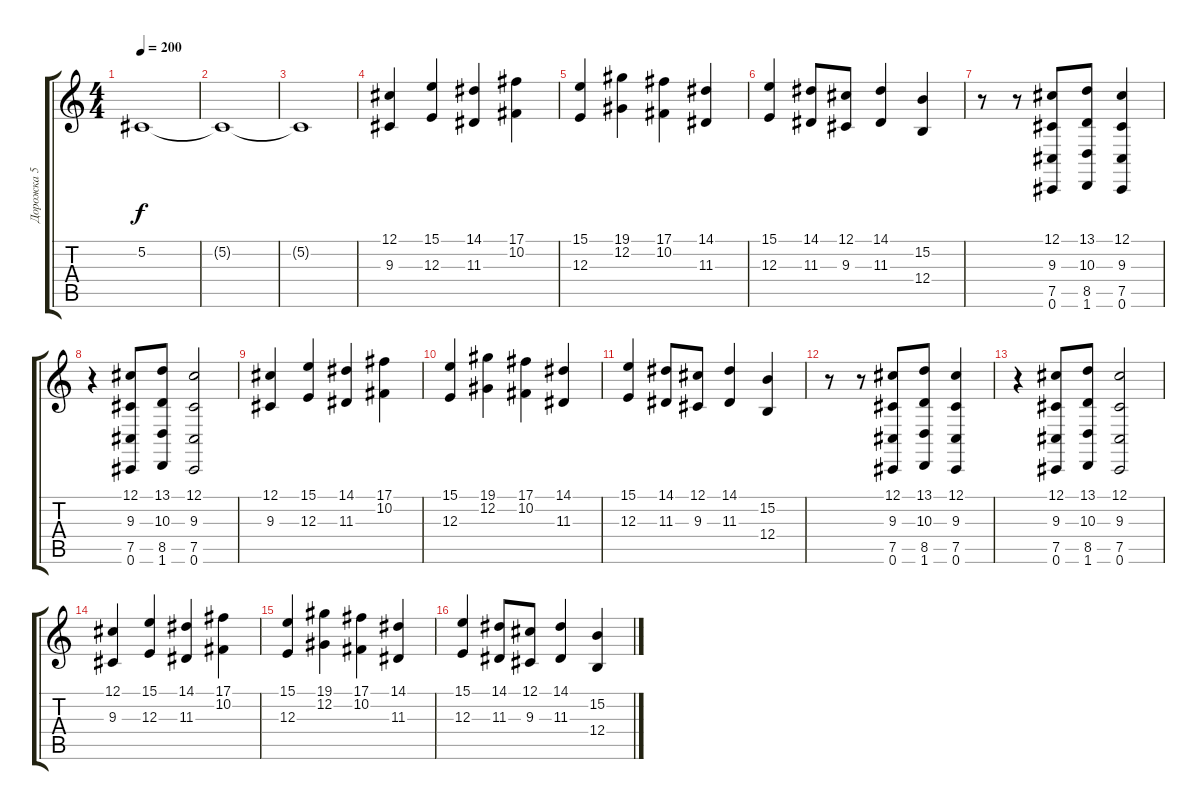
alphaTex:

\track ("Дорожка 5" "Дорожка 5") {instrument tremolostrings}
\staff {score tabs}
\tuning (Db4 Ab3 E3 B2 Gb2 Db2) {hide}
\ts (4 4)
\tempo 200
\clef g2
\ks c
5.2.1{dy f} |
5.2{t}.1 |
5.2{t}.1 |
(12.1 9.3).4 (15.1 12.3).4 (14.1 11.3).4 (17.1 10.2).4 |
(15.1 12.3).4 (19.1 12.2).4 (17.1 10.2).4 (14.1 11.3).4 |
(15.1 12.3).4 (14.1 11.3).8 (12.1 9.3).8 (14.1 11.3).4 (15.2 12.4).4 |
r.8 r.8 (12.1 9.3 7.5 0.6).8 (13.1 10.3 8.5 1.6).8 (12.1 9.3 7.5 0.6).4 |
r.4 (12.1 9.3 7.5 0.6).8 (13.1 10.3 8.5 1.6).8 (12.1 9.3 7.5 0.6).2 |
(12.1 9.3).4 (15.1 12.3).4 (14.1 11.3).4 (17.1 10.2).4 |
(15.1 12.3).4 (19.1 12.2).4 (17.1 10.2).4 (14.1 11.3).4 |
(15.1 12.3).4 (14.1 11.3).8 (12.1 9.3).8 (14.1 11.3).4 (15.2 12.4).4 |
r.8 r.8 (12.1 9.3 7.5 0.6).8 (13.1 10.3 8.5 1.6).8 (12.1 9.3 7.5 0.6).4 |
r.4 (12.1 9.3 7.5 0.6).8 (13.1 10.3 8.5 1.6).8 (12.1 9.3 7.5 0.6).2 |
(12.1 9.3).4 (15.1 12.3).4 (14.1 11.3).4 (17.1 10.2).4 |
(15.1 12.3).4 (19.1 12.2).4 (17.1 10.2).4 (14.1 11.3).4 |
(15.1 12.3).4 (14.1 11.3).8 (12.1 9.3).8 (14.1 11.3).4 (15.2 12.4).4
